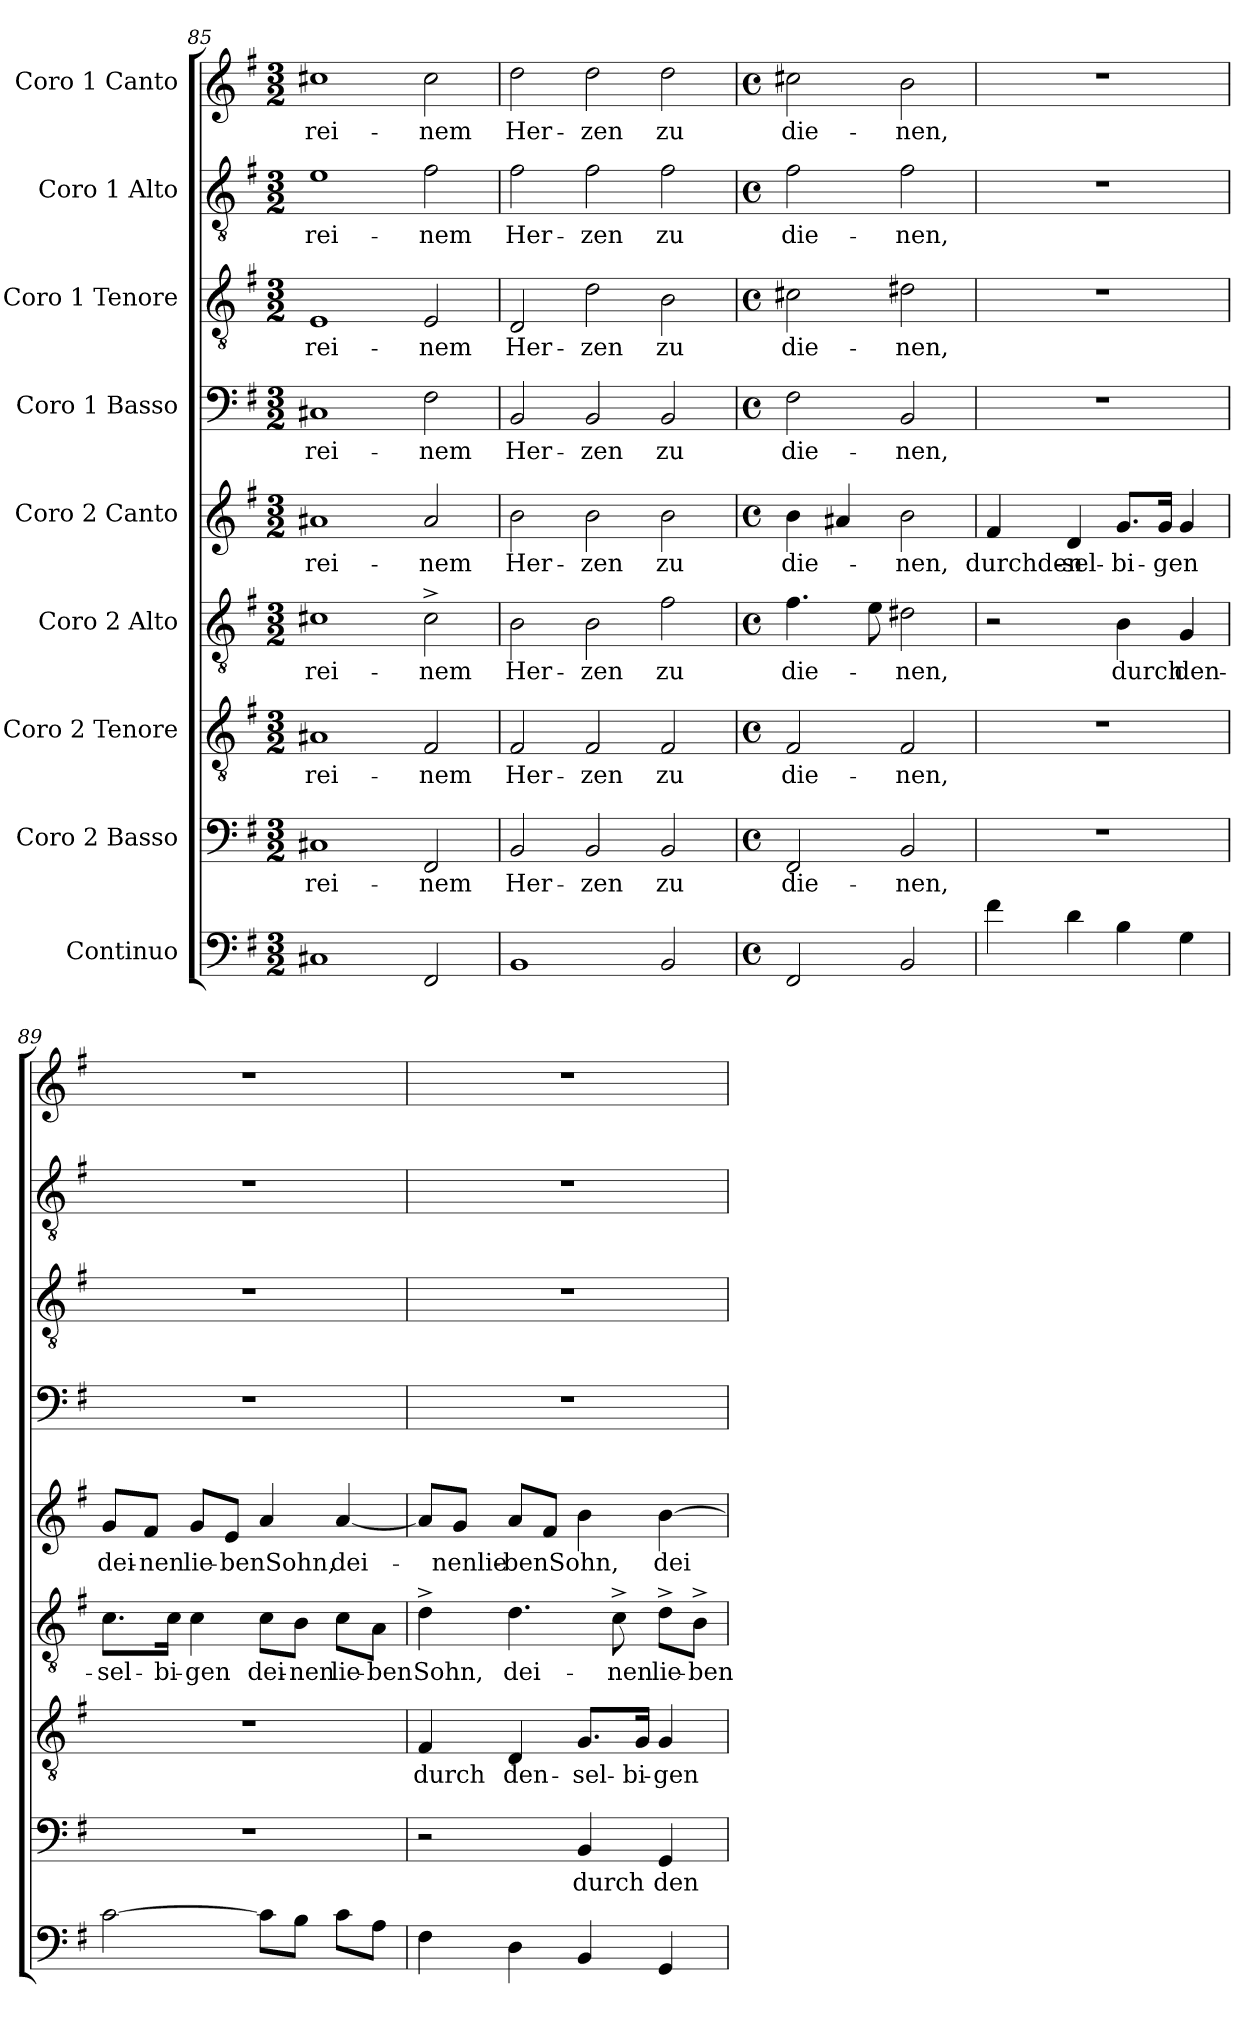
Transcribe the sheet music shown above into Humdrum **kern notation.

**kern	**kern	**text	**kern	**text	**kern	**text	**kern	**text	**kern	**text	**kern	**text	**kern	**text	**kern	**text
*part9	*part8	*part8	*part7	*part7	*part6	*part6	*part5	*part5	*part4	*part4	*part3	*part3	*part2	*part2	*part1	*part1
*staff9	*staff8	*staff8	*staff7	*staff7	*staff6	*staff6	*staff5	*staff5	*staff4	*staff4	*staff3	*staff3	*staff2	*staff2	*staff1	*staff1
*I"Continuo	*I"Coro 2  Basso	*	*I"Coro 2  Tenore	*	*I"Coro 2  Alto	*	*I"Coro 2  Canto	*	*I"Coro 1  Basso	*	*I"Coro 1  Tenore	*	*I"Coro 1  Alto	*	*I"Coro 1  Canto	*
*clefF4	*clefF4	*	*clefGv2	*	*clefGv2	*	*clefG2	*	*clefF4	*	*clefGv2	*	*clefGv2	*	*clefG2	*
*k[f#]	*k[f#]	*	*k[f#]	*	*k[f#]	*	*k[f#]	*	*k[f#]	*	*k[f#]	*	*k[f#]	*	*k[f#]	*
*G:	*G:	*	*G:	*	*G:	*	*G:	*	*G:	*	*G:	*	*G:	*	*G:	*
*M3/2	*M3/2	*	*M3/2	*	*M3/2	*	*M3/2	*	*M3/2	*	*M3/2	*	*M3/2	*	*M3/2	*
=85	=85	=85	=85	=85	=85	=85	=85	=85	=85	=85	=85	=85	=85	=85	=85	=85
!	!	!LO:LY:b:cj	!	!LO:LY:b:cj	!	!LO:LY:b:cj	!	!LO:LY:b:cj	!	!LO:LY:b:cj	!	!LO:LY:b:cj	!	!LO:LY:b:cj	!	!LO:LY:b:cj
1C#X	1C#X	rei-	1A#X	rei-	1c#X	rei-	1a#X	rei-	1C#X	rei-	1E	rei-	1e	rei-	1cc#X	rei-
!	!	!LO:LY:b:cj	!	!LO:LY:b:cj	!	!LO:LY:b:cj	!	!LO:LY:b:cj	!	!LO:LY:b:cj	!	!LO:LY:b:cj	!	!LO:LY:b:cj	!	!LO:LY:b:cj
2FF#/	2FF#/	-nem	2F#/	-nem	2c#^>\	-nem	2a#/	-nem	2F#\	-nem	2E/	-nem	2f#\	-nem	2cc#\	-nem
=86	=86	=86	=86	=86	=86	=86	=86	=86	=86	=86	=86	=86	=86	=86	=86	=86
!	!	!LO:LY:b:cj	!	!LO:LY:b:cj	!	!LO:LY:b:cj	!	!LO:LY:b:cj	!	!LO:LY:b:cj	!	!LO:LY:b:cj	!	!LO:LY:b:cj	!	!LO:LY:b:cj
1BB	2BB/	Her-	2F#/	Her-	2B\	Her-	2b\	Her-	2BB/	Her-	2D/	Her-	2f#\	Her-	2dd\	Her-
!	!	!LO:LY:b:cj	!	!LO:LY:b:cj	!	!LO:LY:b:cj	!	!LO:LY:b:cj	!	!LO:LY:b:cj	!	!LO:LY:b:cj	!	!LO:LY:b:cj	!	!LO:LY:b:cj
.	2BB/	-zen	2F#/	-zen	2B\	-zen	2b\	-zen	2BB/	-zen	2d\	-zen	2f#\	-zen	2dd\	-zen
!	!	!LO:LY:b:cj	!	!LO:LY:b:cj	!	!LO:LY:b:cj	!	!LO:LY:b:cj	!	!LO:LY:b:cj	!	!LO:LY:b:cj	!	!LO:LY:b:cj	!	!LO:LY:b:cj
2BB/	2BB/	zu	2F#/	zu	2f#\	zu	2b\	zu	2BB/	zu	2B\	zu	2f#\	zu	2dd\	zu
=87	=87	=87	=87	=87	=87	=87	=87	=87	=87	=87	=87	=87	=87	=87	=87	=87
*M4/4	*M4/4	*	*M4/4	*	*M4/4	*	*M4/4	*	*M4/4	*	*M4/4	*	*M4/4	*	*M4/4	*
*met(c)	*met(c)	*	*met(c)	*	*met(c)	*	*met(c)	*	*met(c)	*	*met(c)	*	*met(c)	*	*met(c)	*
!	!	!LO:LY:b:cj	!	!LO:LY:b:cj	!	!LO:LY:b:cj	!	!LO:LY:b:cj	!	!LO:LY:b:cj	!	!LO:LY:b:cj	!	!LO:LY:b:cj	!	!LO:LY:b:cj
2FF#/	2FF#/	die-	2F#/	die-	4.f#\	die-	4b\	die-	2F#\	die-	2c#X\	die-	2f#\	die-	2cc#X\	die-
.	.	.	.	.	.	.	4a#X/	.	.	.	.	.	.	.	.	.
.	.	.	.	.	8e\	.	.	.	.	.	.	.	.	.	.	.
!	!	!LO:LY:b:cj	!	!LO:LY:b:cj	!	!LO:LY:b:cj	!	!LO:LY:b:cj	!	!LO:LY:b:cj	!	!LO:LY:b:cj	!	!LO:LY:b:cj	!	!LO:LY:b:cj
2BB/	2BB/	-nen,	2F#/	-nen,	2d#X\	-nen,	2b\	-nen,	2BB/	-nen,	2d#X\	-nen,	2f#\	-nen,	2b\	-nen,
!!LO:PB:g=z
=88	=88	=88	=88	=88	=88	=88	=88	=88	=88	=88	=88	=88	=88	=88	=88	=88
!	!	!	!	!	!	!	!	!LO:LY:b	!	!	!	!	!	!	!	!
4f#\	1r	.	1r	.	2r	.	4f#/	durchden-	1r	.	1r	.	1r	.	1r	.
!	!	!	!	!	!	!	!	!LO:LY:b:cj	!	!	!	!	!	!	!	!
4d\	.	.	.	.	.	.	4d/	-sel-	.	.	.	.	.	.	.	.
!	!	!	!	!	!	!LO:LY:b:cj	!	!LO:LY:b:cj	!	!	!	!	!	!	!	!
4B\	.	.	.	.	4B\	durch	8.g/L	-bi-	.	.	.	.	.	.	.	.
!	!	!	!	!	!	!	!	!LO:LY:b:cj	!	!	!	!	!	!	!	!
.	.	.	.	.	.	.	16g/Jk	-gen	.	.	.	.	.	.	.	.
!	!	!	!	!	!	!LO:LY:b:cj	!	!	!	!	!	!	!	!	!	!
4G\	.	.	.	.	4G/	den-	4g/	.	.	.	.	.	.	.	.	.
=89	=89	=89	=89	=89	=89	=89	=89	=89	=89	=89	=89	=89	=89	=89	=89	=89
!	!	!	!	!	!	!LO:LY:b:cj	!	!LO:LY:b	!	!	!	!	!	!	!	!
[>2c\	1r	.	1r	.	8.c\L	-sel-	8g/L	dei-	1r	.	1r	.	1r	.	1r	.
!	!	!	!	!	!	!	!	!LO:LY:b:rj	!	!	!	!	!	!	!	!
.	.	.	.	.	.	.	8f#/J	-nen	.	.	.	.	.	.	.	.
!	!	!	!	!	!	!LO:LY:b	!	!	!	!	!	!	!	!	!	!
.	.	.	.	.	16c\Jk	-bi-	.	.	.	.	.	.	.	.	.	.
!	!	!	!	!	!	!LO:LY:b:cj	!	!LO:LY:b	!	!	!	!	!	!	!	!
.	.	.	.	.	4c\	-gen	8g/L	lie-	.	.	.	.	.	.	.	.
!	!	!	!	!	!	!	!	!LO:LY:b:cj	!	!	!	!	!	!	!	!
.	.	.	.	.	.	.	8e/J	-benSohn,	.	.	.	.	.	.	.	.
!	!	!	!	!	!	!LO:LY:b	!	!	!	!	!	!	!	!	!	!
8c\L]	.	.	.	.	8c\L	dei-	4a/	.	.	.	.	.	.	.	.	.
!	!	!	!	!	!	!LO:LY:b:rj	!	!	!	!	!	!	!	!	!	!
8B\J	.	.	.	.	8B\J	-nen	.	.	.	.	.	.	.	.	.	.
!	!	!	!	!	!	!LO:LY:b	!	!LO:LY:b:cj	!	!	!	!	!	!	!	!
8c\L	.	.	.	.	8c\L	lie-	[<4a/	dei-	.	.	.	.	.	.	.	.
!	!	!	!	!	!	!LO:LY:b:cj	!	!	!	!	!	!	!	!	!	!
8A\J	.	.	.	.	8A\J	-ben	.	.	.	.	.	.	.	.	.	.
=90	=90	=90	=90	=90	=90	=90	=90	=90	=90	=90	=90	=90	=90	=90	=90	=90
!	!	!	!	!LO:LY:b:cj	!	!LO:LY:b:cj	!	!	!	!	!	!	!	!	!	!
4F#\	2r	.	4F#/	durch	4d^<\	Sohn,	8a/L]	.	1r	.	1r	.	1r	.	1r	.
!	!	!	!	!	!	!	!	!LO:LY:b	!	!	!	!	!	!	!	!
.	.	.	.	.	.	.	8g/J	-nenlie-	.	.	.	.	.	.	.	.
!	!	!	!	!LO:LY:b:cj	!	!LO:LY:b:cj	!	!LO:LY:b:cj	!	!	!	!	!	!	!	!
4D\	.	.	4D/	den-	4.d\	dei-	8a/L	-benSohn,	.	.	.	.	.	.	.	.
.	.	.	.	.	.	.	8f#/J	.	.	.	.	.	.	.	.	.
!	!	!LO:LY:b:cj	!	!LO:LY:b	!	!	!	!	!	!	!	!	!	!	!	!
4BB/	4BB/	durch	8.G/L	-sel-	.	.	4b\	.	.	.	.	.	.	.	.	.
!	!	!	!	!	!	!LO:LY:b:cj	!	!	!	!	!	!	!	!	!	!
.	.	.	.	.	8c^<\	-nen	.	.	.	.	.	.	.	.	.	.
!	!	!	!	!LO:LY:b:cj	!	!	!	!	!	!	!	!	!	!	!	!
.	.	.	16G/Jk	-bi-	.	.	.	.	.	.	.	.	.	.	.	.
!	!	!LO:LY:b:cj	!	!LO:LY:b:rj	!	!LO:LY:b	!	!LO:LY:b:cj	!	!	!	!	!	!	!	!
4GG/	4GG/	den-	4G/	-gen	8d^<\L	lie-	[>4b\	dei-	.	.	.	.	.	.	.	.
!	!	!	!	!	!	!LO:LY:b:cj	!	!	!	!	!	!	!	!	!	!
.	.	.	.	.	8B^<\J	-ben	.	.	.	.	.	.	.	.	.	.
=	=	=	=	=	=	=	=	=	=	=	=	=	=	=	=	=
*-	*-	*-	*-	*-	*-	*-	*-	*-	*-	*-	*-	*-	*-	*-	*-	*-
